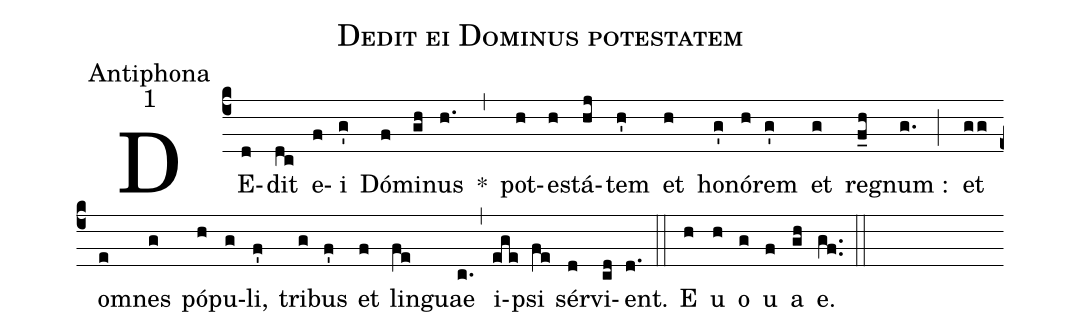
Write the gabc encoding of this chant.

name:Dedit ei Dominus potestatem;
office-part:Antiphona;
mode:1;
%%
(c4) DE(d)dit(dc) e(f)i(g') Dó(f)mi(gh)nus(h.) *(,) pot(h)e(h)stá(hj)tem(h') et(h) ho(g')nó(h)rem(g') et(g) re(f_h)gnum :(g.) (;) et(gg) o(e)mnes(g) pó(h)pu(g)li,(f') tri(g)bus(f') et(f) lin(fe)guae(c.) (,) i(ege)psi(fe) sér(d)vi(cd)ent.(d.) (::) <eu>E(h) u(h) o(g) u(f) a(gh) e.</eu>(gf..) (::)
